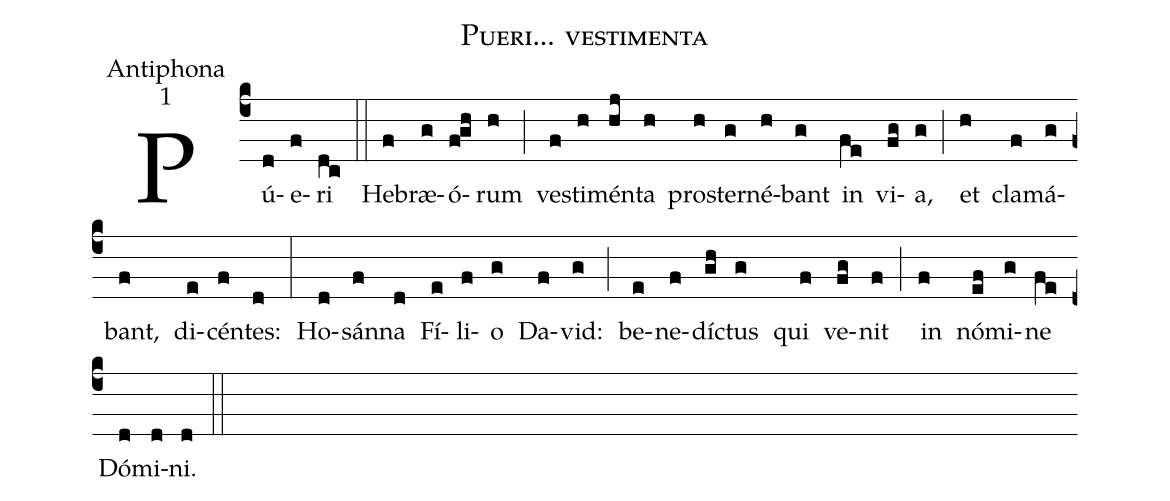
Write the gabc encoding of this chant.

name:Pueri... vestimenta;
office-part:Antiphona;
mode:1;
%%
(c4) Pú(d)e(f)ri(dc) (::)
He(f)bræ(g)ó(f!gh)rum(h) (;) ve(f)sti(h)mén(hj)ta(h) pro(h)ster(g)né(h)bant(g) in(fe) vi(fg)a,(g) (;) et(h) cla(f)má(g)bant,(f) di(e)cén(f)tes:(d) (:)
Ho(d)sán(f)na(d) Fí(e)li(f)o(g) Da(f)vid:(g) (;) be(e)ne(f)dí(gh)ctus(g) qui(f) ve(fg)nit(f) (;) in(f) nó(ef)mi(g)ne(fe) Dó(d)mi(d)ni.(d) (::)
